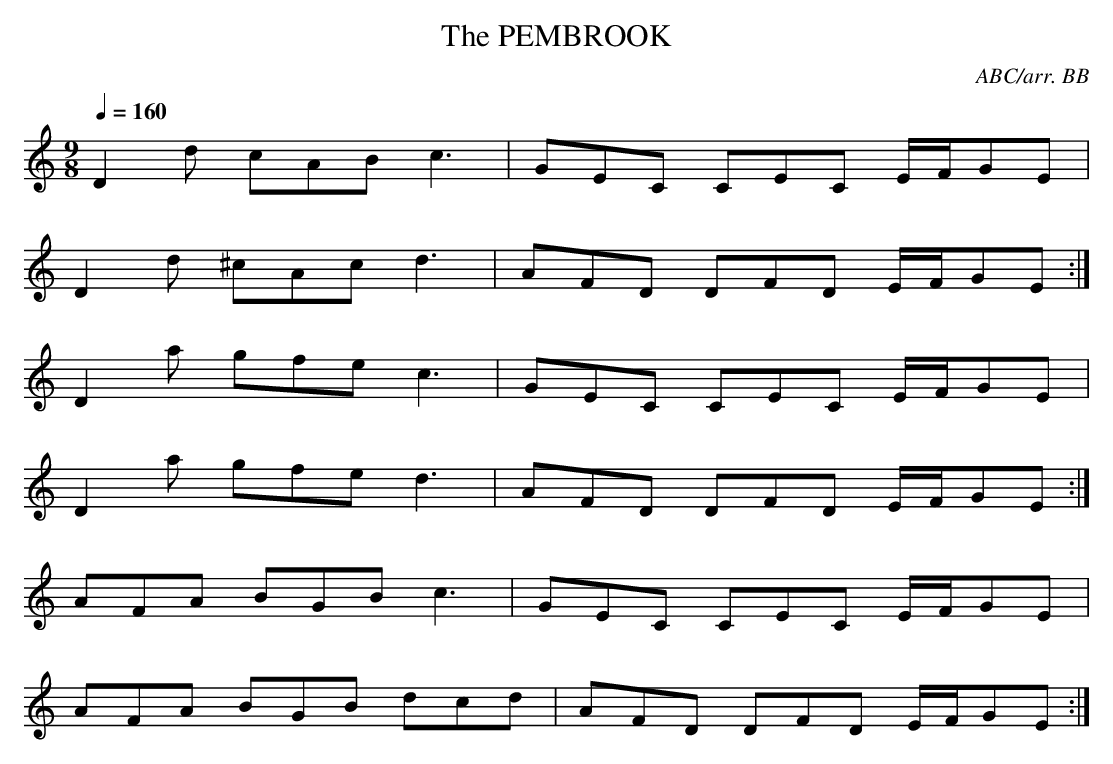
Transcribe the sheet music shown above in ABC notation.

X:1
T:PEMBROOK, The
C:ABC/arr. BB
M:9/8
L:1/8
Q:1/4=160
K:C
D2d cAB c3|GEC CEC E/F/GE|
D2d ^cAc d3|AFD DFD E/F/GE :|
D2a gfe c3|GEC CEC E/F/GE|
D2a gfe d3|AFD DFD E/F/GE :|
AFA BGB c3|GEC CEC E/F/GE|
AFA BGB dcd|AFD DFD E/F/GE :|
